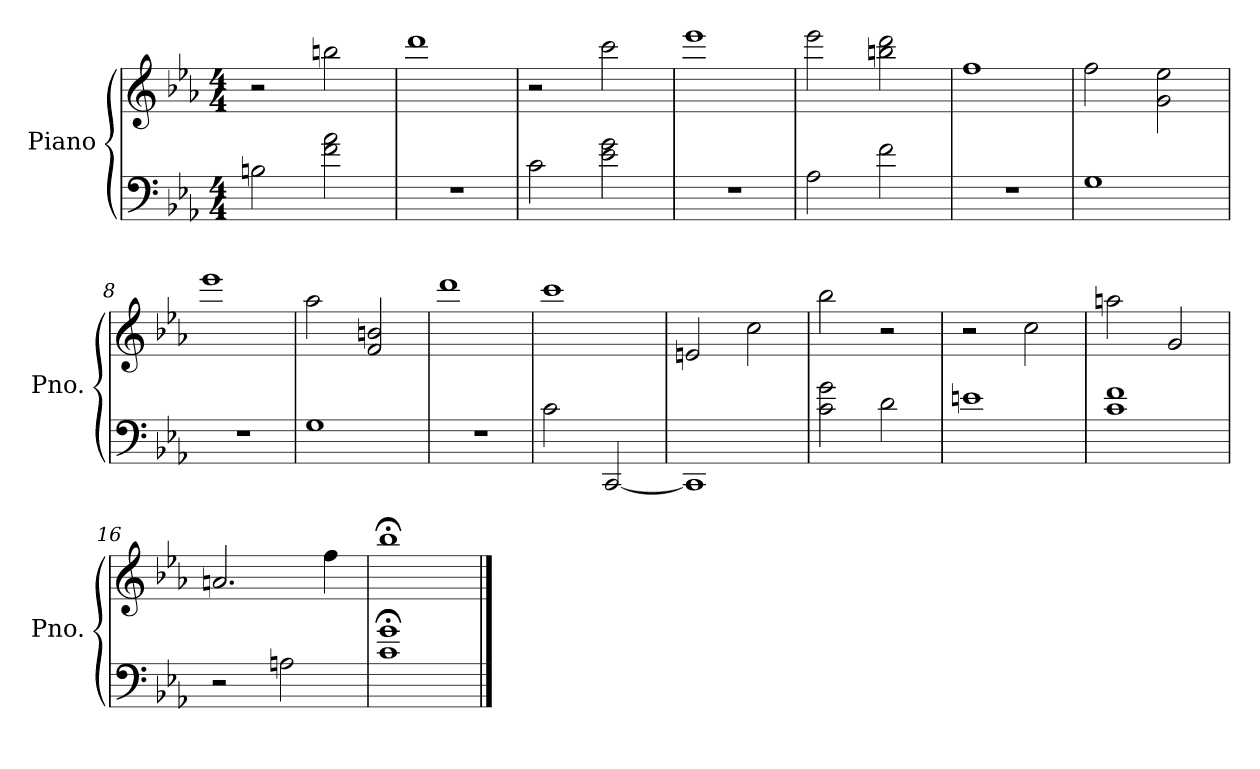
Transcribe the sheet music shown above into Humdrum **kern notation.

**kern	**kern
*part1	*part1
*staff2	*staff1
*I"Piano	*
*I'Pno.	*
*clefF4	*clefG2
*k[b-e-a-]	*k[b-e-a-]
*M4/4	*M4/4
*MM100	*MM100
=1	=1
2Bn\	2r
2f\ 2a-\	2bbn\
=2	=2
1r	1ddd
=3	=3
2c\	2r
2e-\ 2g\	2ccc\
=4	=4
1r	1eee-
=5	=5
2A-\	2eee-\
2f\	2bbn\ 2ddd\
=6	=6
1r	1ff
!!LO:LB:g=z
=7	=7
1G	2ff\
.	2g\ 2ee-\
=8	=8
1r	1eee-
=9	=9
1G	2aa-\
.	2f/ 2bn/
=10	=10
1r	1ddd
=11	=11
2c\	1ccc
[2CC/	.
=12	=12
1CC]	2en/
.	2cc\
=13	=13
2c\ 2g\	2bb-\
2d\	2r
!!LO:LB:g=z
=14	=14
1en	2r
.	2cc\
=15	=15
1c 1f	2aan\
.	2g/
=16	=16
2r	2.an/
2An\	.
.	4ff\
=17	=17
1c;< 1g;<	1bb-;<
==	==
*-	*-
